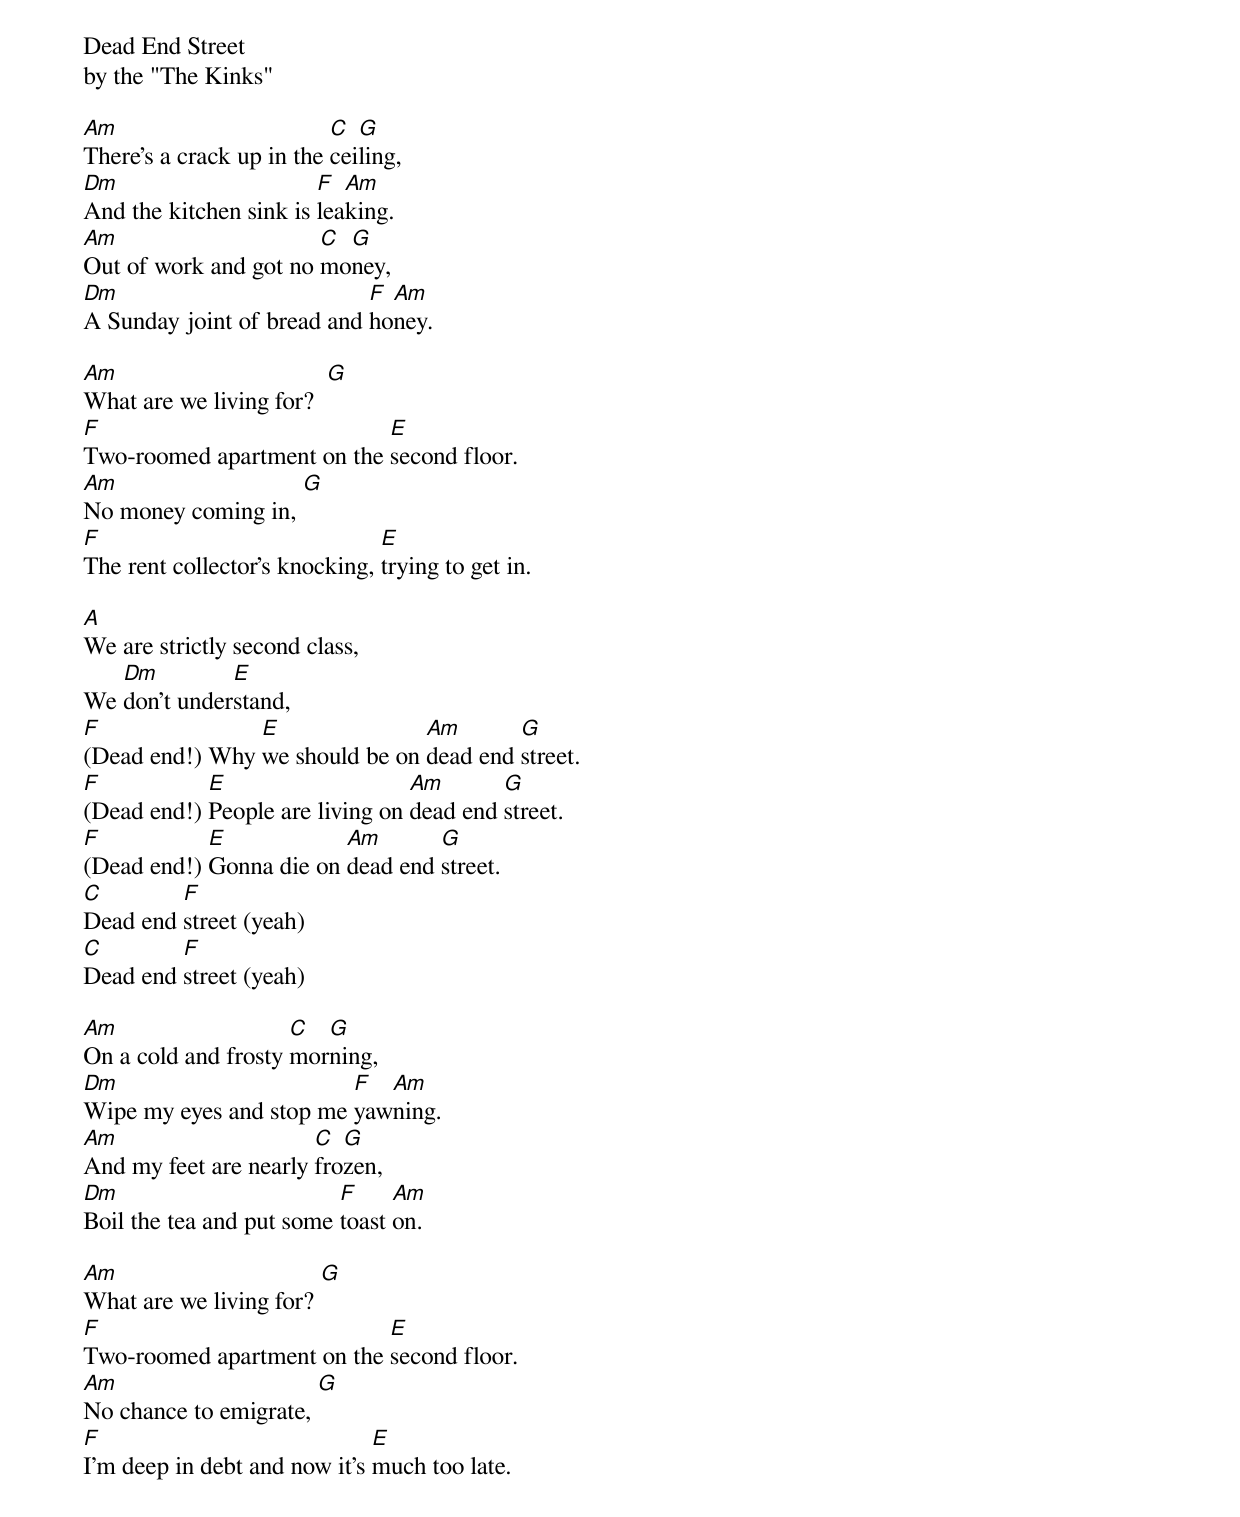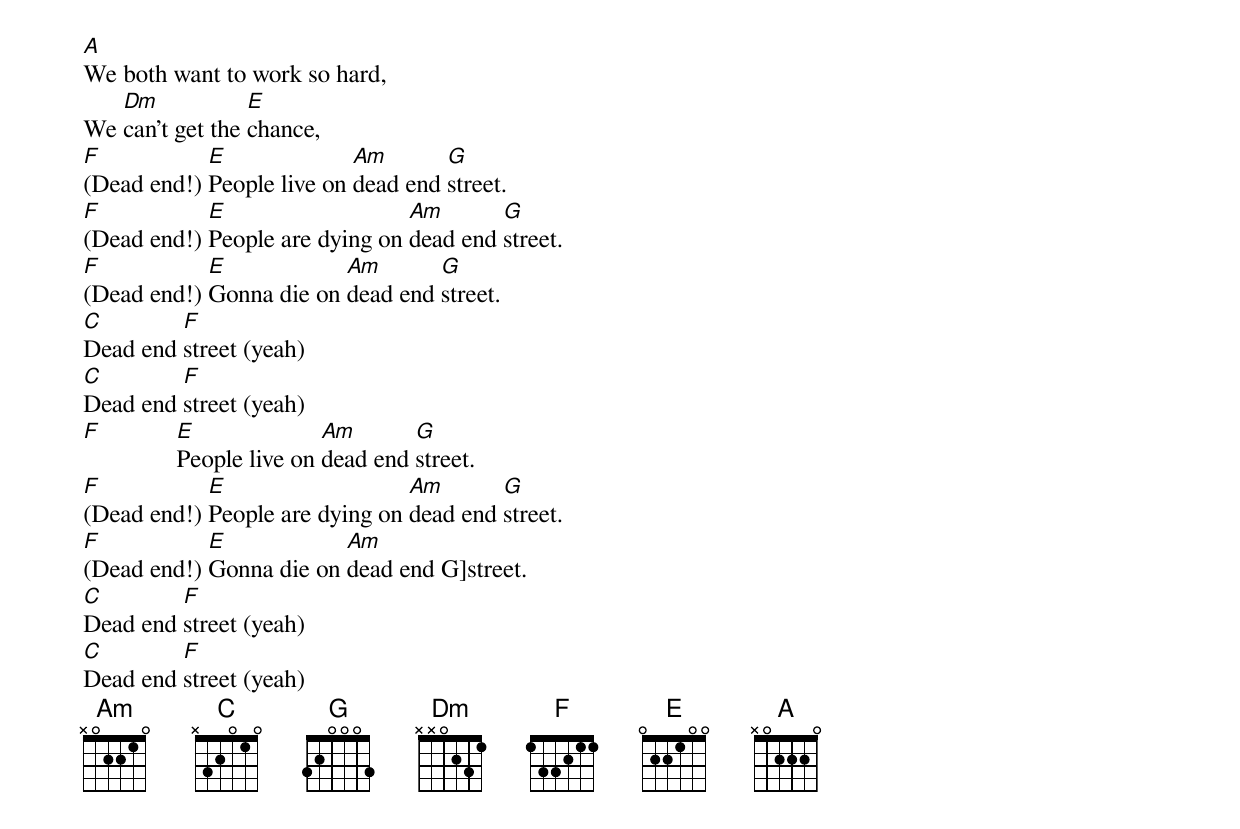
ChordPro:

Dead End Street
by the "The Kinks"

[Am]There's a crack up in the [C]cei[G]ling,
[Dm]And the kitchen sink is [F]lea[Am]king.
[Am]Out of work and got no [C]mo[G]ney,
[Dm]A Sunday joint of bread and [F]ho[Am]ney.

[Am]What are we living for?  [G]
[F]Two-roomed apartment on the [E]second floor.
[Am]No money coming in, [G]
[F]The rent collector's knocking, [E]trying to get in.

[A]We are strictly second class,
We [Dm]don't under[E]stand,
[F](Dead end!) Why [E]we should be on [Am]dead end [G]street.
[F](Dead end!) [E]People are living on [Am]dead end [G]street.
[F](Dead end!) [E]Gonna die on [Am]dead end [G]street.
[C]Dead end [F]street (yeah)
[C]Dead end [F]street (yeah)

[Am]On a cold and frosty [C]mor[G]ning,
[Dm]Wipe my eyes and stop me [F]yaw[Am]ning.
[Am]And my feet are nearly [C]fro[G]zen,
[Dm]Boil the tea and put some [F]toast [Am]on.

[Am]What are we living for? [G]
[F]Two-roomed apartment on the [E]second floor.
[Am]No chance to emigrate, [G]
[F]I'm deep in debt and now it's [E]much too late.

[A]We both want to work so hard,
We [Dm]can't get the [E]chance,
[F](Dead end!) [E]People live on [Am]dead end [G]street.
[F](Dead end!) [E]People are dying on [Am]dead end [G]street.
[F](Dead end!) [E]Gonna die on [Am]dead end [G]street.
[C]Dead end [F]street (yeah)
[C]Dead end [F]street (yeah)
[F]            [E]People live on [Am]dead end [G]street.
[F](Dead end!) [E]People are dying on [Am]dead end [G]street.
[F](Dead end!) [E]Gonna die on [Am]dead end G]street.
[C]Dead end [F]street (yeah)
[C]Dead end [F]street (yeah)
